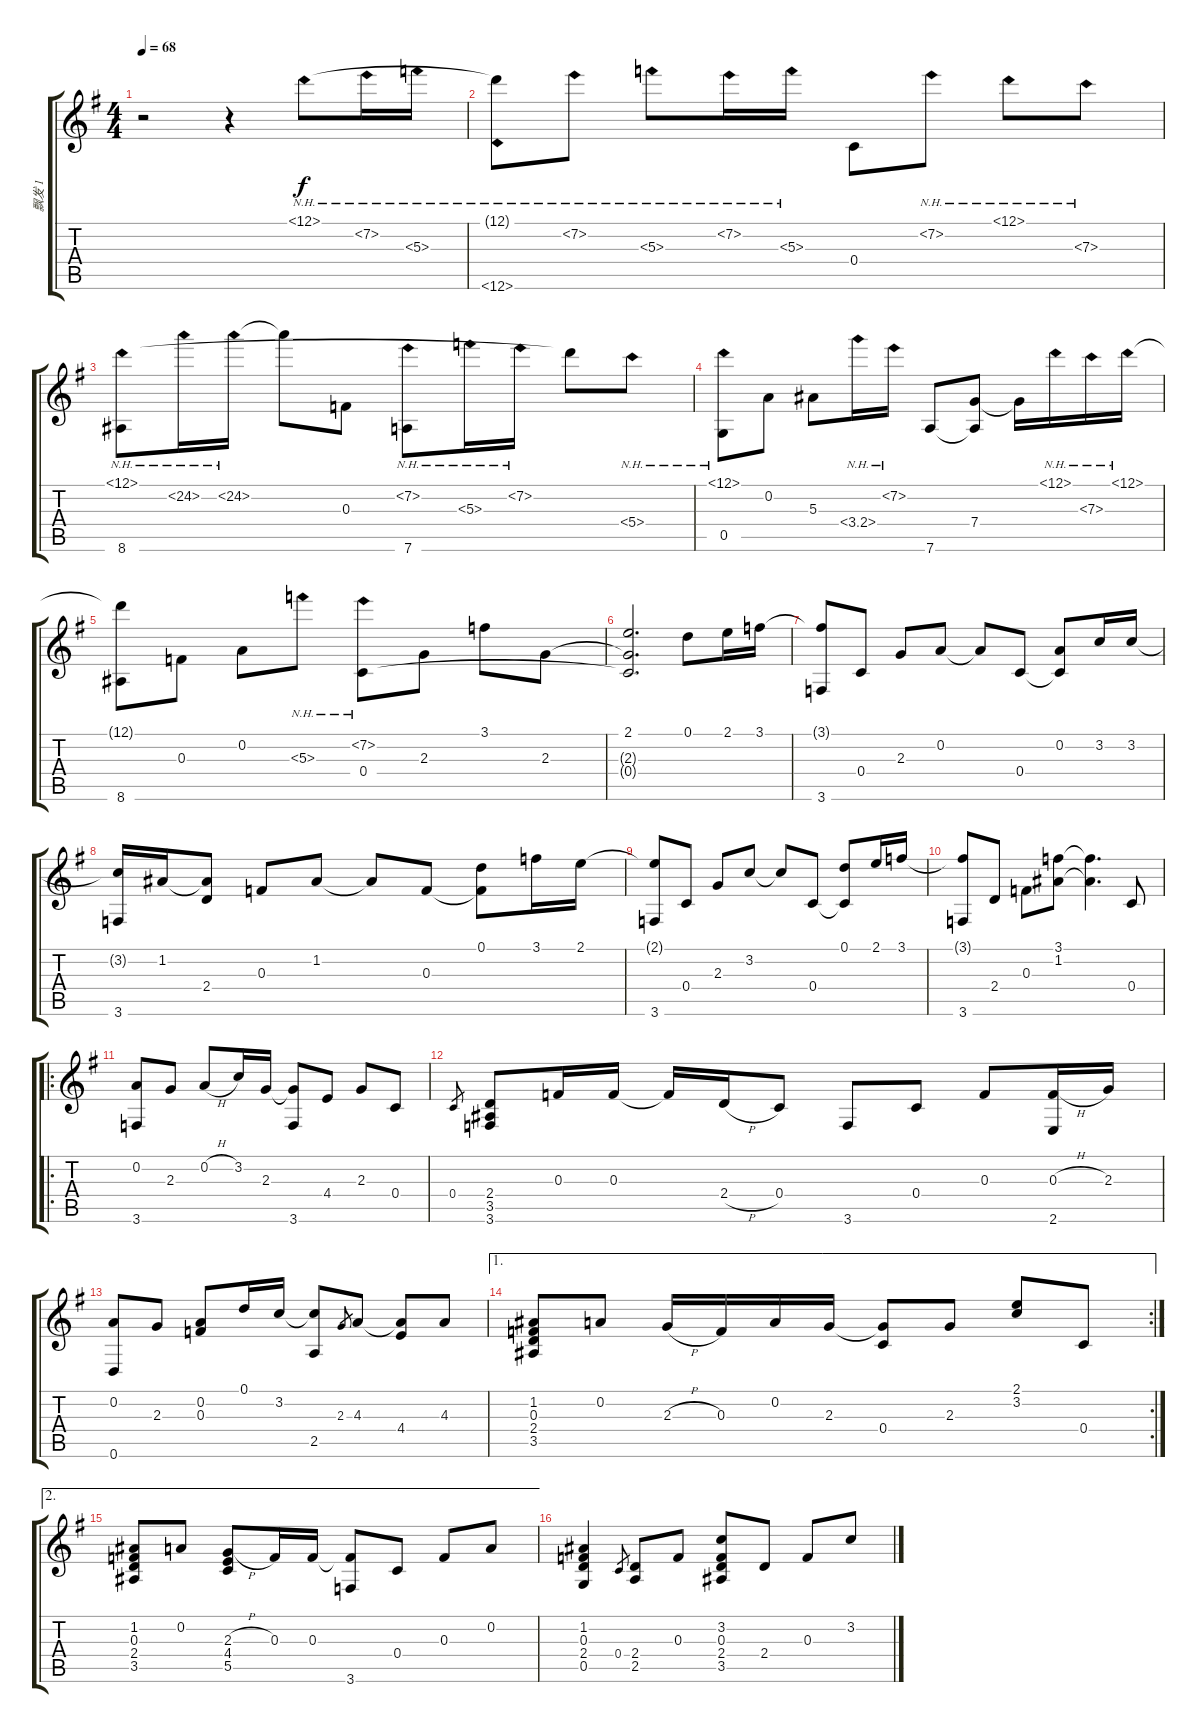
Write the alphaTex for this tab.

\track ("飘发 1" "飘发 1") {instrument acousticguitarsteel}
\staff {score tabs}
\tuning (D4 A3 F3 C3 G2 D2) {hide}
\ts (4 4)
\tempo 68
\clef g2
\ks g
r.2{txt "" dy f instrument acousticguitarsteel} r.4 12.1{nh}.8 7.2{nh}.16 5.3{nh}.16 |
(12.1{t} 12.6{nh}).8 7.2{nh}.8 5.3{nh}.8 7.2{nh}.16 5.3{nh}.16 0.4.8 7.2{nh}.8 12.1{nh}.8 7.3{nh}.8 |
(12.1{nh} 8.6).8 24.2{nh}.16 24.2{nh}.16 24.2{t}.8 0.3.8 (7.2{nh} 7.6).8 5.3{nh}.16 7.2{nh}.16 12.1{t}.8 5.4{nh}.8 |
(12.1{nh} 0.5).8 0.2.8 5.3.8 3.4{nh}.16 7.2{nh}.16 7.6.8 (7.4 7.6{t}).8 7.4{t}.16 12.1{nh}.16 7.3{nh}.16 12.1{nh}.16 |
(12.1{t} 8.6).8 0.3.8 0.2.8 5.3{nh}.8 (7.2{nh} 0.4).8 2.3.8 3.1.8 2.3.8 |
(2.1 2.3{t} 0.4{t}).2{d} 0.1.8 2.1.16 3.1.16 |
(3.1{t} 3.6).8{txt " "} 0.4.8 2.3.8 0.2.8 0.2{t}.8 0.4.8 (0.2 0.4{t}).8 3.2.16 3.2.16 |
(3.2{t} 3.6).16 1.2.16 (1.2{t} 2.4).8 0.3.8 1.2.8 1.2{t}.8 0.3.8 (0.1 0.3{t}).8 3.1.16 2.1.16 |
(2.1{t} 3.6).8 0.4.8 2.3.8 3.2.8 3.2{t}.8 0.4.8 (0.1 0.4{t}).8 2.1.16 3.1.16 |
(3.1{t} 3.6).8 2.4.8 0.3.8 (3.1 1.2).8 (3.1{t} 1.2{t}).4{d} 0.4.8 |
\ro
(0.2 3.6).8 2.3.8 0.2{h}.8 3.2.16 2.3.16 (2.3{t} 3.6).8 4.4.8 2.3.8 0.4.8 |
0.4.8{gr} (2.4 3.5 3.6).8 0.3.16 0.3.16 0.3{t}.16 2.4{h}.16 0.4.8 3.6.8 0.4.8 0.3.8 (0.3{h} 2.6).16 2.3.16 |
(0.2 0.6).8 2.3.8 (0.2 0.3).8 0.1.16 3.2.16 (3.2{t} 2.5).8 2.3.8{gr} 4.3.8 (4.3{t} 4.4).8 4.3.8 |
\ae 1
\rc 2
(1.2 0.3 2.4 3.5).8 0.2.8 2.3{h}.16 0.3.16 0.2.16 2.3.16 (2.3{t} 0.4).8 2.3.8 (2.1 3.2).8 0.4.8 |
\ae 2
(1.2 0.3 2.4 3.5).8 0.2.8 (2.3{h} 4.4 5.5).8 0.3.16 0.3.16 (0.3{t} 3.6).8 0.4.8 0.3.8 0.2.8 |
(1.2 0.3 2.4 0.5).4 0.4.8{gr} (2.4 2.5).8 0.3.8 (3.2 0.3 2.4 3.5).8 2.4.8 0.3.8 3.2.8
